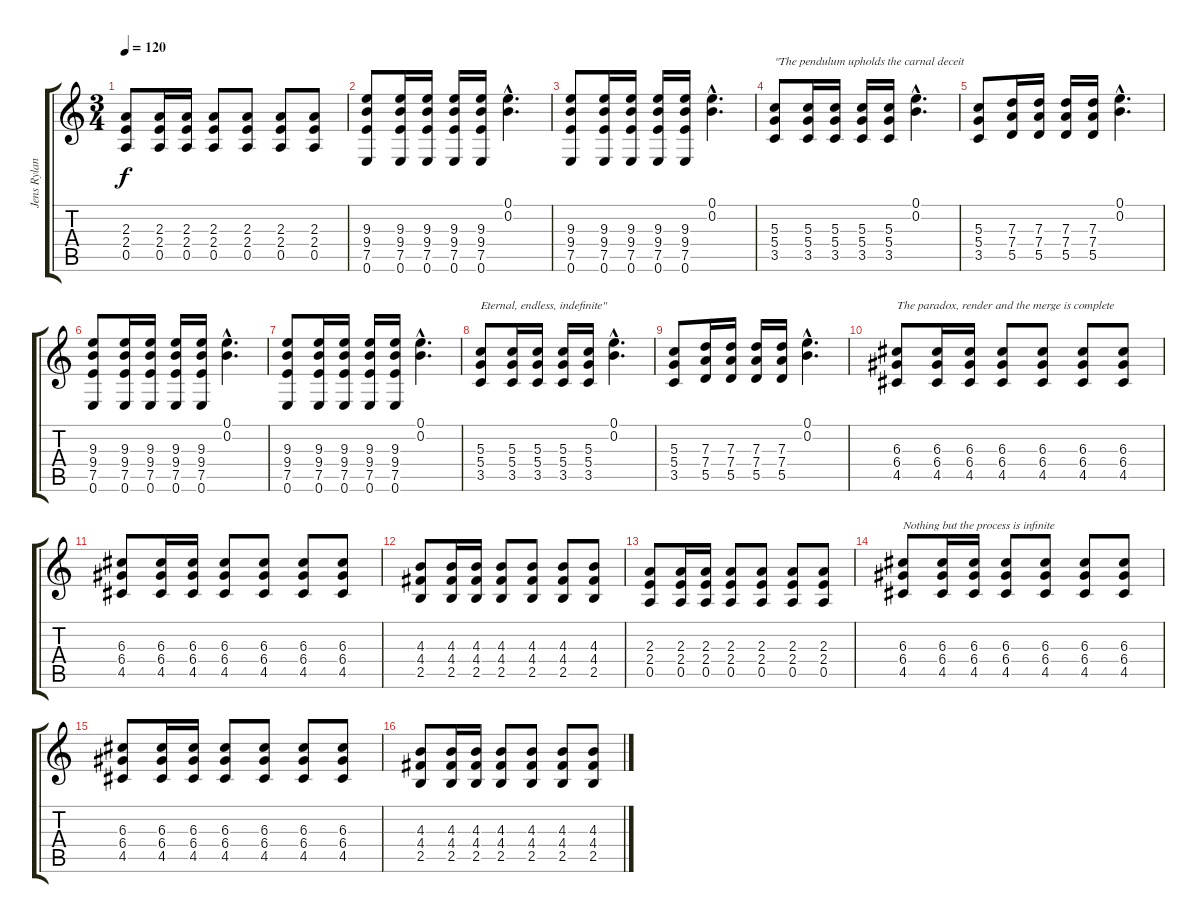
\track ("Jens Ryland" "Jens Rylan") {instrument distortionguitar}
\staff {score tabs}
\tuning (E4 B3 G3 D3 A2 E2) {hide}
\ts (3 4)
\tempo 120
\clef g2
\ks c
(2.3 2.4 0.5).8{dy f} (2.3 2.4 0.5).16 (2.3 2.4 0.5).16 (2.3 2.4 0.5).8 (2.3 2.4 0.5).8 (2.3 2.4 0.5).8 (2.3 2.4 0.5).8 |
(9.3 9.4 7.5 0.6).8 (9.3 9.4 7.5 0.6).16 (9.3 9.4 7.5 0.6).16 (9.3 9.4 7.5 0.6).16 (9.3 9.4 7.5 0.6).16 (0.1{hac} 0.2{hac}).4{d} |
(9.3 9.4 7.5 0.6).8 (9.3 9.4 7.5 0.6).16 (9.3 9.4 7.5 0.6).16 (9.3 9.4 7.5 0.6).16 (9.3 9.4 7.5 0.6).16 (0.1{hac} 0.2{hac}).4{d} |
(5.3 5.4 3.5).8{txt "\"The pendulum upholds the carnal deceit"} (5.3 5.4 3.5).16 (5.3 5.4 3.5).16 (5.3 5.4 3.5).16 (5.3 5.4 3.5).16 (0.1{hac} 0.2{hac}).4{d} |
(5.3 5.4 3.5).8 (7.3 7.4 5.5).16 (7.3 7.4 5.5).16 (7.3 7.4 5.5).16 (7.3 7.4 5.5).16 (0.1{hac} 0.2{hac}).4{d} |
(9.3 9.4 7.5 0.6).8 (9.3 9.4 7.5 0.6).16 (9.3 9.4 7.5 0.6).16 (9.3 9.4 7.5 0.6).16 (9.3 9.4 7.5 0.6).16 (0.1{hac} 0.2{hac}).4{d} |
(9.3 9.4 7.5 0.6).8 (9.3 9.4 7.5 0.6).16 (9.3 9.4 7.5 0.6).16 (9.3 9.4 7.5 0.6).16 (9.3 9.4 7.5 0.6).16 (0.1{hac} 0.2{hac}).4{d} |
(5.3 5.4 3.5).8{txt "Eternal, endless, indefinite\""} (5.3 5.4 3.5).16 (5.3 5.4 3.5).16 (5.3 5.4 3.5).16 (5.3 5.4 3.5).16 (0.1{hac} 0.2{hac}).4{d} |
(5.3 5.4 3.5).8 (7.3 7.4 5.5).16 (7.3 7.4 5.5).16 (7.3 7.4 5.5).16 (7.3 7.4 5.5).16 (0.1{hac} 0.2{hac}).4{d} |
(6.3 6.4 4.5).8{txt "The paradox, render and the merge is complete"} (6.3 6.4 4.5).16 (6.3 6.4 4.5).16 (6.3 6.4 4.5).8 (6.3 6.4 4.5).8 (6.3 6.4 4.5).8 (6.3 6.4 4.5).8 |
(6.3 6.4 4.5).8 (6.3 6.4 4.5).16 (6.3 6.4 4.5).16 (6.3 6.4 4.5).8 (6.3 6.4 4.5).8 (6.3 6.4 4.5).8 (6.3 6.4 4.5).8 |
(4.3 4.4 2.5).8 (4.3 4.4 2.5).16 (4.3 4.4 2.5).16 (4.3 4.4 2.5).8 (4.3 4.4 2.5).8 (4.3 4.4 2.5).8 (4.3 4.4 2.5).8 |
(2.3 2.4 0.5).8 (2.3 2.4 0.5).16 (2.3 2.4 0.5).16 (2.3 2.4 0.5).8 (2.3 2.4 0.5).8 (2.3 2.4 0.5).8 (2.3 2.4 0.5).8 |
(6.3 6.4 4.5).8{txt "Nothing but the process is infinite"} (6.3 6.4 4.5).16 (6.3 6.4 4.5).16 (6.3 6.4 4.5).8 (6.3 6.4 4.5).8 (6.3 6.4 4.5).8 (6.3 6.4 4.5).8 |
(6.3 6.4 4.5).8 (6.3 6.4 4.5).16 (6.3 6.4 4.5).16 (6.3 6.4 4.5).8 (6.3 6.4 4.5).8 (6.3 6.4 4.5).8 (6.3 6.4 4.5).8 |
(4.3 4.4 2.5).8 (4.3 4.4 2.5).16 (4.3 4.4 2.5).16 (4.3 4.4 2.5).8 (4.3 4.4 2.5).8 (4.3 4.4 2.5).8 (4.3 4.4 2.5).8
